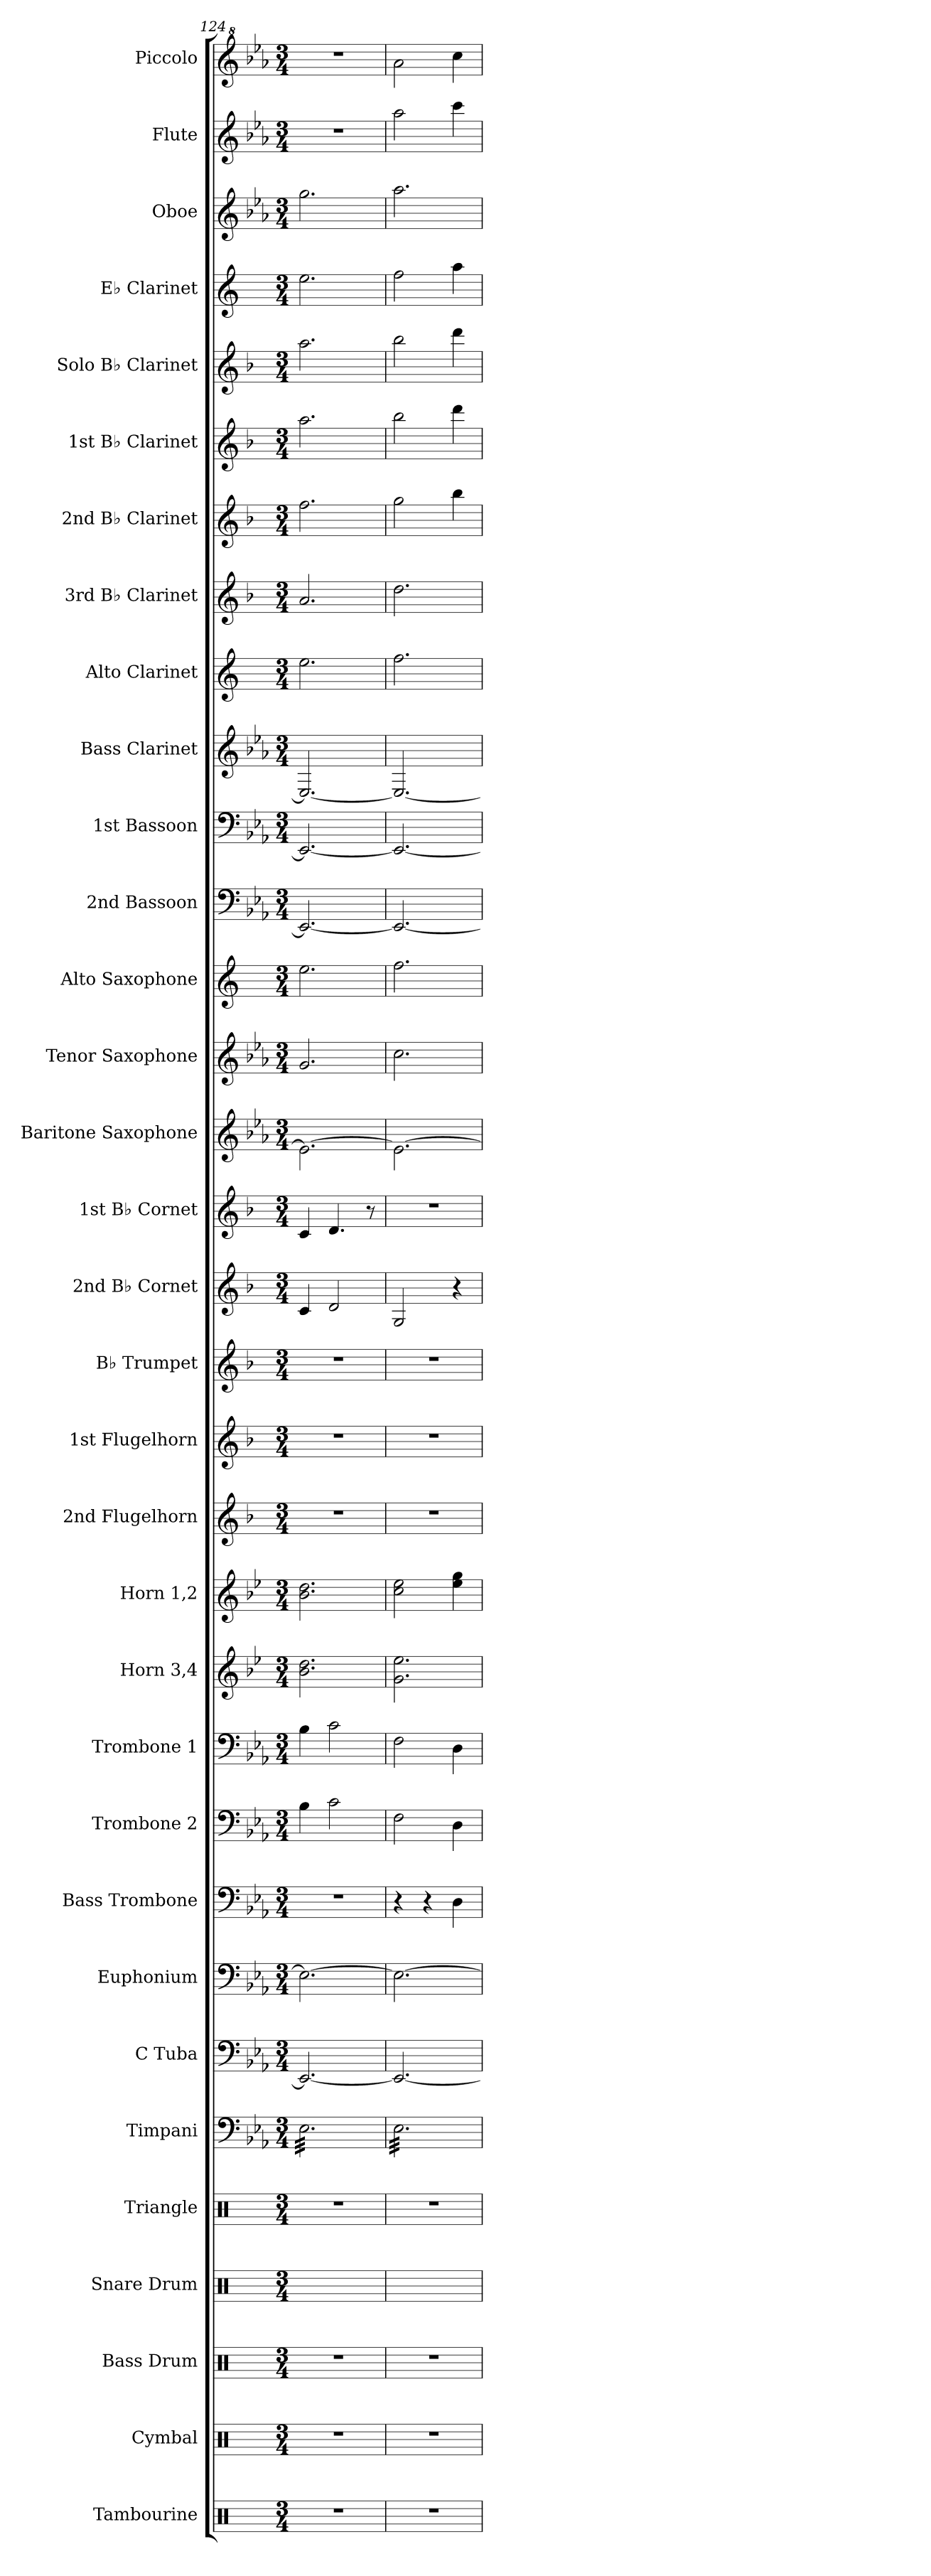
**kern	**kern	**kern	**kern	**kern	**kern	**kern	**kern	**kern	**kern	**kern	**kern	**kern	**kern	**kern	**kern	**kern	**kern	**kern	**kern	**kern	**kern	**kern	**kern	**kern	**kern	**kern	**kern	**kern	**kern	**kern	**kern	**kern
*part33	*part32	*part31	*part30	*part29	*part28	*part27	*part26	*part25	*part24	*part23	*part22	*part21	*part20	*part19	*part18	*part17	*part16	*part15	*part14	*part13	*part12	*part11	*part10	*part9	*part8	*part7	*part6	*part5	*part4	*part3	*part2	*part1
*staff33	*staff32	*staff31	*staff30	*staff29	*staff28	*staff27	*staff26	*staff25	*staff24	*staff23	*staff22	*staff21	*staff20	*staff19	*staff18	*staff17	*staff16	*staff15	*staff14	*staff13	*staff12	*staff11	*staff10	*staff9	*staff8	*staff7	*staff6	*staff5	*staff4	*staff3	*staff2	*staff1
*I"Tambourine	*I"Cymbal	*I"Bass Drum	*I"Snare Drum	*I"Triangle	*I"Timpani	*I"C Tuba	*I"Euphonium	*I"Bass Trombone	*I"Trombone 2	*I"Trombone 1	*I"Horn 3,4	*I"Horn 1,2	*I"2nd Flugelhorn	*I"1st Flugelhorn	*I"B♭ Trumpet	*I"2nd B♭ Cornet	*I"1st B♭ Cornet	*I"Baritone Saxophone	*I"Tenor Saxophone	*I"Alto Saxophone	*I"2nd Bassoon	*I"1st Bassoon	*I"Bass Clarinet	*I"Alto Clarinet	*I"3rd B♭ Clarinet	*I"2nd B♭ Clarinet	*I"1st B♭ Clarinet	*I"Solo B♭ Clarinet	*I"E♭ Clarinet	*I"Oboe	*I"Flute	*I"Piccolo
*I'Tamb.	*I'Cym.	*I'B. Dr.	*I'Sn. Dr.	*I'Trgl.	*I'Timp.	*I'C Tu.	*I'Eu.	*I'B. Trb.	*I'Trb. 2	*I'Trb. 1	*I'Hn. 3,4	*I'Hn. 1,2	*I'2nd Flghn.	*I'1st Flghn.	*I'B♭ Tpt.	*I'2nd B♭ Cnt.	*I'1st B♭ Cnt.	*I'Bar. Sax.	*I'T. Sax.	*I'A. Sax.	*I'2nd Bsn.	*I'1st Bsn.	*I'B. Cl.	*I'A. Cl.	*I'3rd B♭ Cl.	*I'2nd B♭ Cl.	*I'1st B♭ Cl.	*I'Solo B♭ Cl.	*I'E♭ Cl.	*I'Ob.	*I'Fl.	*I'Picc.
*clefX	*clefX	*clefX	*clefX	*clefX	*clefF4	*clefF4	*clefF4	*clefF4	*clefF4	*clefF4	*clefG2	*clefG2	*clefG2	*clefG2	*clefG2	*clefG2	*clefG2	*clefG2	*clefG2	*clefG2	*clefF4	*clefF4	*clefG2	*clefG2	*clefG2	*clefG2	*clefG2	*clefG2	*clefG2	*clefG2	*clefG2	*clefG^2
*	*	*	*	*	*	*	*	*	*	*	*ITrd4c7	*ITrd4c7	*ITrd1c2	*ITrd1c2	*ITrd1c2	*ITrd1c2	*ITrd1c2	*ITrd12c21	*ITrd8c14	*ITrd5c9	*	*	*ITrd8c14	*ITrd5c9	*ITrd1c2	*ITrd1c2	*ITrd1c2	*ITrd1c2	*ITrd-2c-3	*	*	*ITrd-7c-12
*k[]	*k[]	*k[]	*k[]	*k[]	*k[b-e-a-]	*k[b-e-a-]	*k[b-e-a-]	*k[b-e-a-]	*k[b-e-a-]	*k[b-e-a-]	*k[b-e-a-]	*k[b-e-a-]	*k[b-e-a-]	*k[b-e-a-]	*k[b-e-a-]	*k[b-e-a-]	*k[b-e-a-]	*k[b-e-a-]	*k[b-e-a-]	*k[b-e-a-]	*k[b-e-a-]	*k[b-e-a-]	*k[b-e-a-]	*k[b-e-a-]	*k[b-e-a-]	*k[b-e-a-]	*k[b-e-a-]	*k[b-e-a-]	*k[b-e-a-]	*k[b-e-a-]	*k[b-e-a-]	*k[b-e-a-]
*C:	*C:	*C:	*C:	*C:	*E-:	*E-:	*E-:	*E-:	*E-:	*E-:	*E-:	*E-:	*E-:	*E-:	*E-:	*E-:	*E-:	*E-:	*E-:	*E-:	*E-:	*E-:	*E-:	*E-:	*E-:	*E-:	*E-:	*E-:	*E-:	*E-:	*E-:	*E-:
*M3/4	*M3/4	*M3/4	*M3/4	*M3/4	*M3/4	*M3/4	*M3/4	*M3/4	*M3/4	*M3/4	*M3/4	*M3/4	*M3/4	*M3/4	*M3/4	*M3/4	*M3/4	*M3/4	*M3/4	*M3/4	*M3/4	*M3/4	*M3/4	*M3/4	*M3/4	*M3/4	*M3/4	*M3/4	*M3/4	*M3/4	*M3/4	*M3/4
=124	=124	=124	=124	=124	=124	=124	=124	=124	=124	=124	=124	=124	=124	=124	=124	=124	=124	=124	=124	=124	=124	=124	=124	=124	=124	=124	=124	=124	=124	=124	=124	=124
*	*	*	*	*	*tremolo	*	*	*	*	*	*	*	*	*	*	*	*	*	*	*	*	*	*	*	*	*	*	*	*	*	*	*
2.r	2.r	2.r	2.R\	2.r	32E-\LLL	2.EE-/_	2.E-\_	2.r	4B-\	4B-\	2.e-\ 2.g\	2.e-\ 2.g\	2.r	2.r	2.r	4B-/	4B-/	2.E-\_	2.G/	2.g\	2.EE-/_	2.EE-/_	2.EE-/_	2.g\	2.g/	2.ee-\	2.gg\	2.gg\	2.gg\	2.gg\	2.r	2.r
.	.	.	.	.	32E-\	.	.	.	.	.	.	.	.	.	.	.	.	.	.	.	.	.	.	.	.	.	.	.	.	.	.	.
.	.	.	.	.	32E-\	.	.	.	.	.	.	.	.	.	.	.	.	.	.	.	.	.	.	.	.	.	.	.	.	.	.	.
.	.	.	.	.	32E-\	.	.	.	.	.	.	.	.	.	.	.	.	.	.	.	.	.	.	.	.	.	.	.	.	.	.	.
.	.	.	.	.	32E-\	.	.	.	.	.	.	.	.	.	.	.	.	.	.	.	.	.	.	.	.	.	.	.	.	.	.	.
.	.	.	.	.	32E-\	.	.	.	.	.	.	.	.	.	.	.	.	.	.	.	.	.	.	.	.	.	.	.	.	.	.	.
.	.	.	.	.	32E-\	.	.	.	.	.	.	.	.	.	.	.	.	.	.	.	.	.	.	.	.	.	.	.	.	.	.	.
.	.	.	.	.	32E-\	.	.	.	.	.	.	.	.	.	.	.	.	.	.	.	.	.	.	.	.	.	.	.	.	.	.	.
.	.	.	.	.	32E-\	.	.	.	2c\	2c\	.	.	.	.	.	2c/	4.c/	.	.	.	.	.	.	.	.	.	.	.	.	.	.	.
.	.	.	.	.	32E-\	.	.	.	.	.	.	.	.	.	.	.	.	.	.	.	.	.	.	.	.	.	.	.	.	.	.	.
.	.	.	.	.	32E-\	.	.	.	.	.	.	.	.	.	.	.	.	.	.	.	.	.	.	.	.	.	.	.	.	.	.	.
.	.	.	.	.	32E-\	.	.	.	.	.	.	.	.	.	.	.	.	.	.	.	.	.	.	.	.	.	.	.	.	.	.	.
.	.	.	.	.	32E-\	.	.	.	.	.	.	.	.	.	.	.	.	.	.	.	.	.	.	.	.	.	.	.	.	.	.	.
.	.	.	.	.	32E-\	.	.	.	.	.	.	.	.	.	.	.	.	.	.	.	.	.	.	.	.	.	.	.	.	.	.	.
.	.	.	.	.	32E-\	.	.	.	.	.	.	.	.	.	.	.	.	.	.	.	.	.	.	.	.	.	.	.	.	.	.	.
.	.	.	.	.	32E-\	.	.	.	.	.	.	.	.	.	.	.	.	.	.	.	.	.	.	.	.	.	.	.	.	.	.	.
.	.	.	.	.	32E-\	.	.	.	.	.	.	.	.	.	.	.	.	.	.	.	.	.	.	.	.	.	.	.	.	.	.	.
.	.	.	.	.	32E-\	.	.	.	.	.	.	.	.	.	.	.	.	.	.	.	.	.	.	.	.	.	.	.	.	.	.	.
.	.	.	.	.	32E-\	.	.	.	.	.	.	.	.	.	.	.	.	.	.	.	.	.	.	.	.	.	.	.	.	.	.	.
.	.	.	.	.	32E-\	.	.	.	.	.	.	.	.	.	.	.	.	.	.	.	.	.	.	.	.	.	.	.	.	.	.	.
.	.	.	.	.	32E-\	.	.	.	.	.	.	.	.	.	.	.	8r	.	.	.	.	.	.	.	.	.	.	.	.	.	.	.
.	.	.	.	.	32E-\	.	.	.	.	.	.	.	.	.	.	.	.	.	.	.	.	.	.	.	.	.	.	.	.	.	.	.
.	.	.	.	.	32E-\	.	.	.	.	.	.	.	.	.	.	.	.	.	.	.	.	.	.	.	.	.	.	.	.	.	.	.
.	.	.	.	.	32E-\JJJ	.	.	.	.	.	.	.	.	.	.	.	.	.	.	.	.	.	.	.	.	.	.	.	.	.	.	.
=125	=125	=125	=125	=125	=125	=125	=125	=125	=125	=125	=125	=125	=125	=125	=125	=125	=125	=125	=125	=125	=125	=125	=125	=125	=125	=125	=125	=125	=125	=125	=125	=125
2.r	2.r	2.r	2.R\	2.r	32E-\LLL	2.EE-/_	2.E-\_	4r	2F\	2F\	2.c\ 2.a-\	2f\ 2a-\	2.r	2.r	2.r	2F/	2.r	2.E-\_	2.c\	2.a-\	2.EE-/_	2.EE-/_	2.EE-/_	2.a-\	2.cc\	2ff\	2aa-\	2aa-\	2aa-\	2.aa-\	2aa-\	2aaa-\
.	.	.	.	.	32E-\	.	.	.	.	.	.	.	.	.	.	.	.	.	.	.	.	.	.	.	.	.	.	.	.	.	.	.
.	.	.	.	.	32E-\	.	.	.	.	.	.	.	.	.	.	.	.	.	.	.	.	.	.	.	.	.	.	.	.	.	.	.
.	.	.	.	.	32E-\	.	.	.	.	.	.	.	.	.	.	.	.	.	.	.	.	.	.	.	.	.	.	.	.	.	.	.
.	.	.	.	.	32E-\	.	.	.	.	.	.	.	.	.	.	.	.	.	.	.	.	.	.	.	.	.	.	.	.	.	.	.
.	.	.	.	.	32E-\	.	.	.	.	.	.	.	.	.	.	.	.	.	.	.	.	.	.	.	.	.	.	.	.	.	.	.
.	.	.	.	.	32E-\	.	.	.	.	.	.	.	.	.	.	.	.	.	.	.	.	.	.	.	.	.	.	.	.	.	.	.
.	.	.	.	.	32E-\	.	.	.	.	.	.	.	.	.	.	.	.	.	.	.	.	.	.	.	.	.	.	.	.	.	.	.
.	.	.	.	.	32E-\	.	.	4r	.	.	.	.	.	.	.	.	.	.	.	.	.	.	.	.	.	.	.	.	.	.	.	.
.	.	.	.	.	32E-\	.	.	.	.	.	.	.	.	.	.	.	.	.	.	.	.	.	.	.	.	.	.	.	.	.	.	.
.	.	.	.	.	32E-\	.	.	.	.	.	.	.	.	.	.	.	.	.	.	.	.	.	.	.	.	.	.	.	.	.	.	.
.	.	.	.	.	32E-\	.	.	.	.	.	.	.	.	.	.	.	.	.	.	.	.	.	.	.	.	.	.	.	.	.	.	.
.	.	.	.	.	32E-\	.	.	.	.	.	.	.	.	.	.	.	.	.	.	.	.	.	.	.	.	.	.	.	.	.	.	.
.	.	.	.	.	32E-\	.	.	.	.	.	.	.	.	.	.	.	.	.	.	.	.	.	.	.	.	.	.	.	.	.	.	.
.	.	.	.	.	32E-\	.	.	.	.	.	.	.	.	.	.	.	.	.	.	.	.	.	.	.	.	.	.	.	.	.	.	.
.	.	.	.	.	32E-\	.	.	.	.	.	.	.	.	.	.	.	.	.	.	.	.	.	.	.	.	.	.	.	.	.	.	.
.	.	.	.	.	32E-\	.	.	4D\	4D\	4D\	.	4a-\ 4cc\	.	.	.	4r	.	.	.	.	.	.	.	.	.	4aa-\	4ccc\	4ccc\	4ccc\	.	4ccc\	4cccc\
.	.	.	.	.	32E-\	.	.	.	.	.	.	.	.	.	.	.	.	.	.	.	.	.	.	.	.	.	.	.	.	.	.	.
.	.	.	.	.	32E-\	.	.	.	.	.	.	.	.	.	.	.	.	.	.	.	.	.	.	.	.	.	.	.	.	.	.	.
.	.	.	.	.	32E-\	.	.	.	.	.	.	.	.	.	.	.	.	.	.	.	.	.	.	.	.	.	.	.	.	.	.	.
.	.	.	.	.	32E-\	.	.	.	.	.	.	.	.	.	.	.	.	.	.	.	.	.	.	.	.	.	.	.	.	.	.	.
.	.	.	.	.	32E-\	.	.	.	.	.	.	.	.	.	.	.	.	.	.	.	.	.	.	.	.	.	.	.	.	.	.	.
.	.	.	.	.	32E-\	.	.	.	.	.	.	.	.	.	.	.	.	.	.	.	.	.	.	.	.	.	.	.	.	.	.	.
.	.	.	.	.	32E-\JJJ	.	.	.	.	.	.	.	.	.	.	.	.	.	.	.	.	.	.	.	.	.	.	.	.	.	.	.
*	*	*	*	*	*Xtremolo	*	*	*	*	*	*	*	*	*	*	*	*	*	*	*	*	*	*	*	*	*	*	*	*	*	*	*
=	=	=	=	=	=	=	=	=	=	=	=	=	=	=	=	=	=	=	=	=	=	=	=	=	=	=	=	=	=	=	=	=
*-	*-	*-	*-	*-	*-	*-	*-	*-	*-	*-	*-	*-	*-	*-	*-	*-	*-	*-	*-	*-	*-	*-	*-	*-	*-	*-	*-	*-	*-	*-	*-	*-
